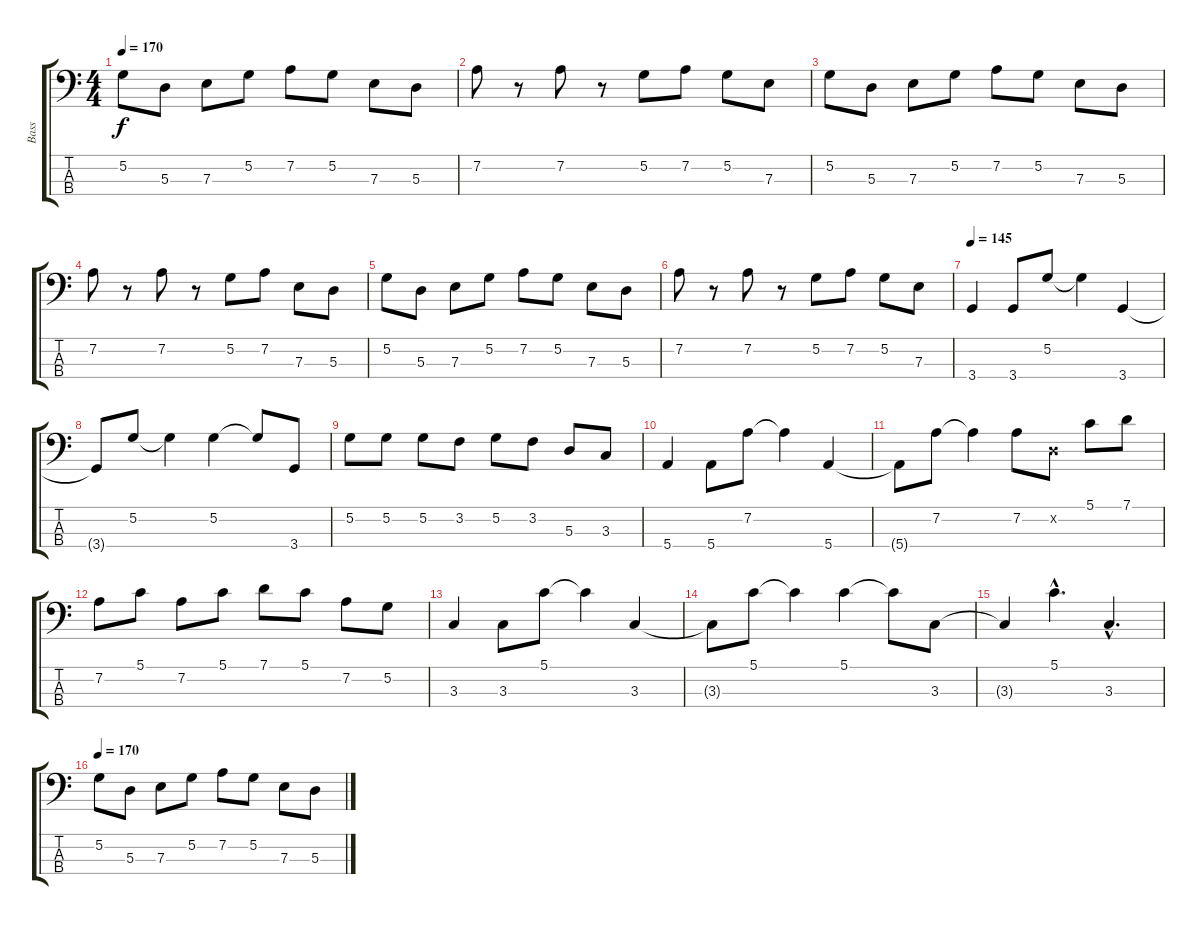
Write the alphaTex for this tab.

\track ("Bass" "Bass") {instrument electricbassfinger}
\staff {score tabs}
\tuning (G2 D2 A1 E1) {hide}
\ts (4 4)
\tempo 170
\clef f4
\ks c
5.2.8{dy f} 5.3.8 7.3.8 5.2.8 7.2.8 5.2.8 7.3.8 5.3.8 |
7.2.8 r.8 7.2.8 r.8 5.2.8 7.2.8 5.2.8 7.3.8 |
5.2.8 5.3.8 7.3.8 5.2.8 7.2.8 5.2.8 7.3.8 5.3.8 |
7.2.8 r.8 7.2.8 r.8 5.2.8 7.2.8 7.3.8 5.3.8 |
5.2.8 5.3.8 7.3.8 5.2.8 7.2.8 5.2.8 7.3.8 5.3.8 |
7.2.8 r.8 7.2.8 r.8 5.2.8 7.2.8 5.2.8 7.3.8 |
\tempo 145
3.4.4 3.4.8 5.2.8 5.2{t}.4 3.4.4 |
3.4{t}.8 5.2.8 5.2{t}.4 5.2.4 5.2{t}.8 3.4.8 |
5.2.8 5.2.8 5.2.8 3.2.8 5.2.8 3.2.8 5.3.8 3.3.8 |
5.4.4 5.4.8 7.2.8 7.2{t}.4 5.4.4 |
5.4{t}.8 7.2.8 7.2{t}.4 7.2.8 0.2{x}.8 5.1.8 7.1.8 |
7.2.8 5.1.8 7.2.8 5.1.8 7.1.8 5.1.8 7.2.8 5.2.8 |
3.3.4 3.3.8 5.1.8 5.1{t}.4 3.3.4 |
3.3{t}.8 5.1.8 5.1{t}.4 5.1.4 5.1{t}.8 3.3.8 |
3.3{t}.4 5.1{hac}.4{d} 3.3{hac}.4{d} |
\tempo 170
5.2.8 5.3.8 7.3.8 5.2.8 7.2.8 5.2.8 7.3.8 5.3.8
